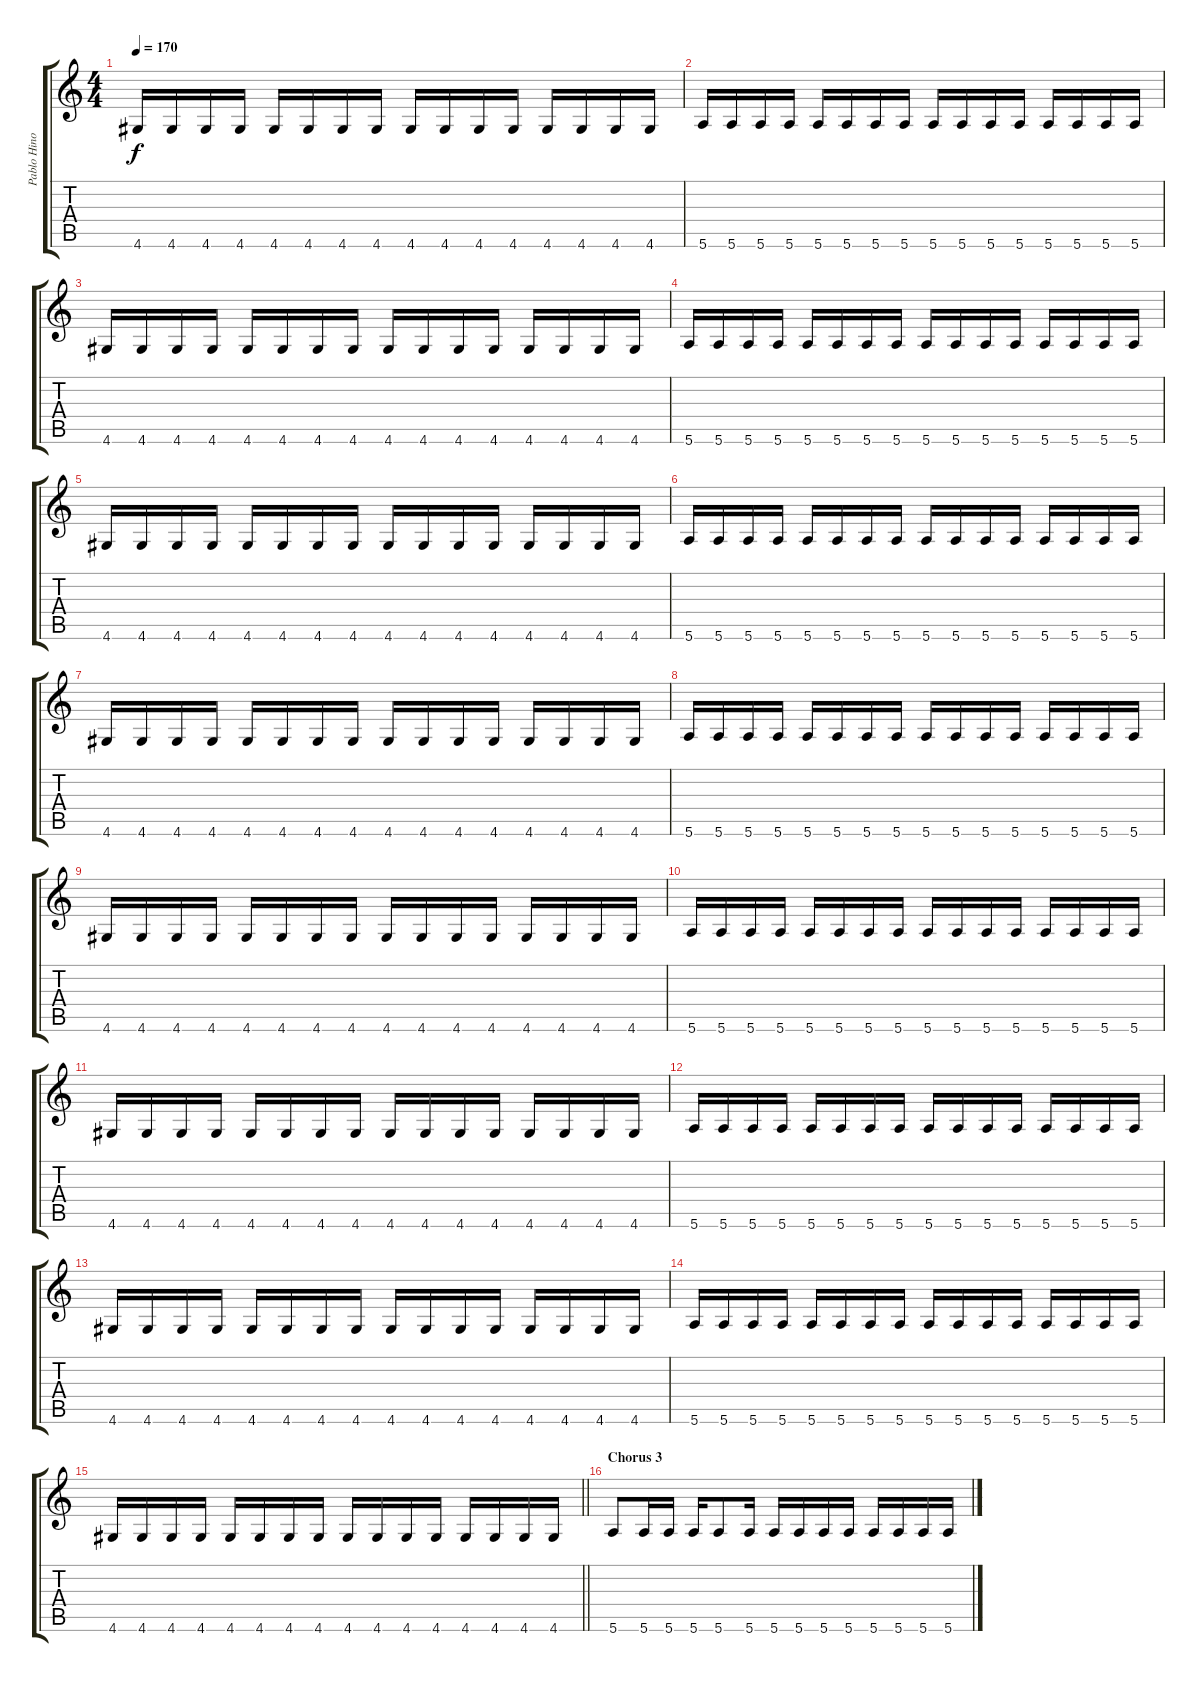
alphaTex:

\track ("Pablo Hinojos-Gonzales [Guitar 2]" "Pablo Hino") {instrument overdrivenguitar}
\staff {score tabs}
\tuning (E4 B3 G3 D3 A2 E2) {hide}
\ts (4 4)
\tempo 170
\clef g2
\ks c
4.6.16{dy f} 4.6.16 4.6.16 4.6.16 4.6.16 4.6.16 4.6.16 4.6.16 4.6.16 4.6.16 4.6.16 4.6.16 4.6.16 4.6.16 4.6.16 4.6.16 |
5.6.16 5.6.16 5.6.16 5.6.16 5.6.16 5.6.16 5.6.16 5.6.16 5.6.16 5.6.16 5.6.16 5.6.16 5.6.16 5.6.16 5.6.16 5.6.16 |
4.6.16 4.6.16 4.6.16 4.6.16 4.6.16 4.6.16 4.6.16 4.6.16 4.6.16 4.6.16 4.6.16 4.6.16 4.6.16 4.6.16 4.6.16 4.6.16 |
5.6.16 5.6.16 5.6.16 5.6.16 5.6.16 5.6.16 5.6.16 5.6.16 5.6.16 5.6.16 5.6.16 5.6.16 5.6.16 5.6.16 5.6.16 5.6.16 |
4.6.16 4.6.16 4.6.16 4.6.16 4.6.16 4.6.16 4.6.16 4.6.16 4.6.16 4.6.16 4.6.16 4.6.16 4.6.16 4.6.16 4.6.16 4.6.16 |
5.6.16 5.6.16 5.6.16 5.6.16 5.6.16 5.6.16 5.6.16 5.6.16 5.6.16 5.6.16 5.6.16 5.6.16 5.6.16 5.6.16 5.6.16 5.6.16 |
4.6.16 4.6.16 4.6.16 4.6.16 4.6.16 4.6.16 4.6.16 4.6.16 4.6.16 4.6.16 4.6.16 4.6.16 4.6.16 4.6.16 4.6.16 4.6.16 |
5.6.16 5.6.16 5.6.16 5.6.16 5.6.16 5.6.16 5.6.16 5.6.16 5.6.16 5.6.16 5.6.16 5.6.16 5.6.16 5.6.16 5.6.16 5.6.16 |
4.6.16 4.6.16 4.6.16 4.6.16 4.6.16 4.6.16 4.6.16 4.6.16 4.6.16 4.6.16 4.6.16 4.6.16 4.6.16 4.6.16 4.6.16 4.6.16 |
5.6.16 5.6.16 5.6.16 5.6.16 5.6.16 5.6.16 5.6.16 5.6.16 5.6.16 5.6.16 5.6.16 5.6.16 5.6.16 5.6.16 5.6.16 5.6.16 |
4.6.16 4.6.16 4.6.16 4.6.16 4.6.16 4.6.16 4.6.16 4.6.16 4.6.16 4.6.16 4.6.16 4.6.16 4.6.16 4.6.16 4.6.16 4.6.16 |
5.6.16 5.6.16 5.6.16 5.6.16 5.6.16 5.6.16 5.6.16 5.6.16 5.6.16 5.6.16 5.6.16 5.6.16 5.6.16 5.6.16 5.6.16 5.6.16 |
4.6.16 4.6.16 4.6.16 4.6.16 4.6.16 4.6.16 4.6.16 4.6.16 4.6.16 4.6.16 4.6.16 4.6.16 4.6.16 4.6.16 4.6.16 4.6.16 |
5.6.16 5.6.16 5.6.16 5.6.16 5.6.16 5.6.16 5.6.16 5.6.16 5.6.16 5.6.16 5.6.16 5.6.16 5.6.16 5.6.16 5.6.16 5.6.16 |
\barLineRight lightlight
4.6.16 4.6.16 4.6.16 4.6.16 4.6.16 4.6.16 4.6.16 4.6.16 4.6.16 4.6.16 4.6.16 4.6.16 4.6.16 4.6.16 4.6.16 4.6.16 |
\section ("" "Chorus 3")
5.6.8 5.6.16 5.6.16 5.6.16 5.6.8 5.6.16 5.6.16 5.6.16 5.6.16 5.6.16 5.6.16 5.6.16 5.6.16 5.6.16
